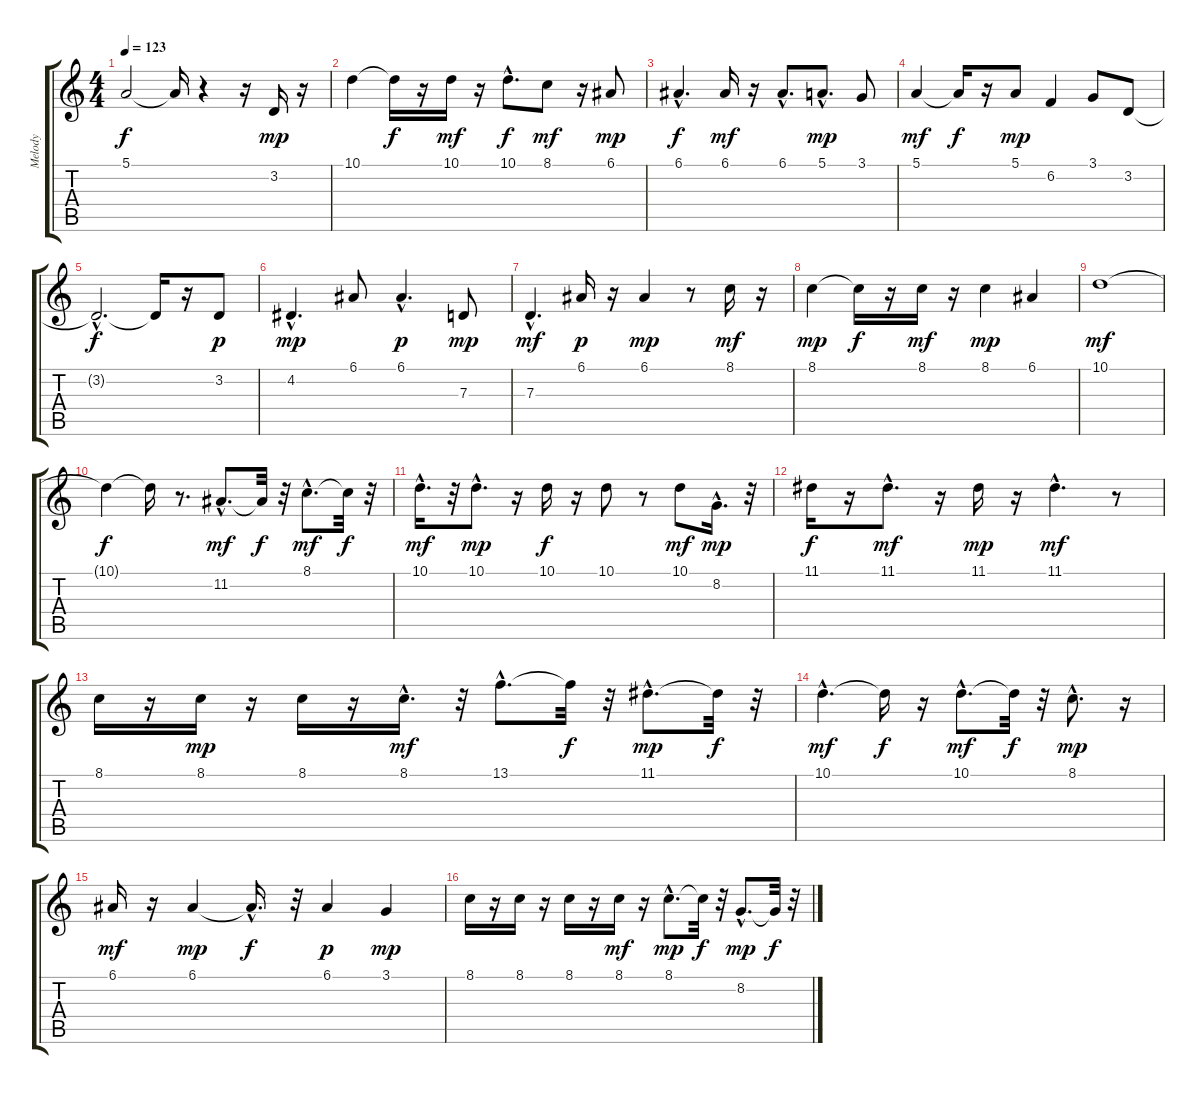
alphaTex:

\track ("Melody" "Melody") {instrument flute}
\staff {score tabs}
\tuning (E4 B3 G3 D3 A2 E2) {hide}
\ts (4 4)
\tempo 123
\clef g2
\ks c
5.1{t}.2{dy f} 5.1{t}.16 r.4 r.16 3.2.16{dy mp} r.16 |
10.1.4 10.1{t}.16{dy f} r.16 10.1.16{dy mf} r.16 10.1{hac}.8{d dy f} 8.1.8{dy mf} r.16 6.1.8{dy mp} |
6.1{hac}.4{d dy f} 6.1.16{dy mf} r.16 6.1{hac}.8{d} 5.1{hac}.8{d dy mp} 3.1.8 |
5.1.4{dy mf} 5.1{t}.16{dy f} r.16 5.1.8{dy mp} 6.2.4 3.1.8 3.2.8 |
3.2{hac t}.2{d dy f} 3.2{t}.16 r.16 3.2.8{dy p} |
4.2{hac}.4{d dy mp} 6.1.8 6.1{hac}.4{d dy p} 7.3.8{dy mp} |
7.3{hac}.4{d dy mf} 6.1.16{dy p} r.16 6.1.4{dy mp} r.8 8.1.16{dy mf} r.16 |
8.1.4{dy mp} 8.1{t}.16{dy f} r.16 8.1.16{dy mf} r.16 8.1.4{dy mp} 6.1.4 |
10.1.1{dy mf} |
10.1{t}.4{dy f} 10.1{t}.16 r.8{d} 11.2{hac}.8{d dy mf} 11.2{t}.32{dy f} r.32 8.1{hac}.8{d dy mf} 8.1{t}.32{dy f} r.32 |
10.1{hac}.16{d dy mf} r.32 10.1{hac}.8{d dy mp} r.16 10.1.16{dy f} r.16 10.1.8 r.8 10.1.8{dy mf} 8.2{hac}.16{d dy mp} r.32 |
11.1.16{dy f} r.16 11.1{hac}.8{d dy mf} r.16 11.1.16{dy mp} r.16 11.1{hac}.4{d dy mf} r.8 |
8.1.16 r.16 8.1.16{dy mp} r.16 8.1.16 r.16 8.1{hac}.16{d dy mf} r.32 13.1{hac}.8{d} 13.1{t}.32{dy f} r.32 11.1{hac}.8{d dy mp} 11.1{t}.32{dy f} r.32 |
10.1{hac}.4{d dy mf} 10.1{t}.16{dy f} r.16 10.1{hac}.8{d dy mf} 10.1{t}.32{dy f} r.32 8.1{hac}.8{d dy mp} r.16 |
6.1.16{dy mf} r.16 6.1.4{dy mp} 6.1{hac t}.16{d dy f} r.32 6.1.4{dy p} 3.1.4{dy mp} |
8.1.16 r.16 8.1.16 r.16 8.1.16 r.16 8.1.16{dy mf} r.16 8.1{hac}.8{d dy mp} 8.1{t}.32{dy f} r.32 8.2{hac}.8{d dy mp} 8.2{t}.32{dy f} r.32
